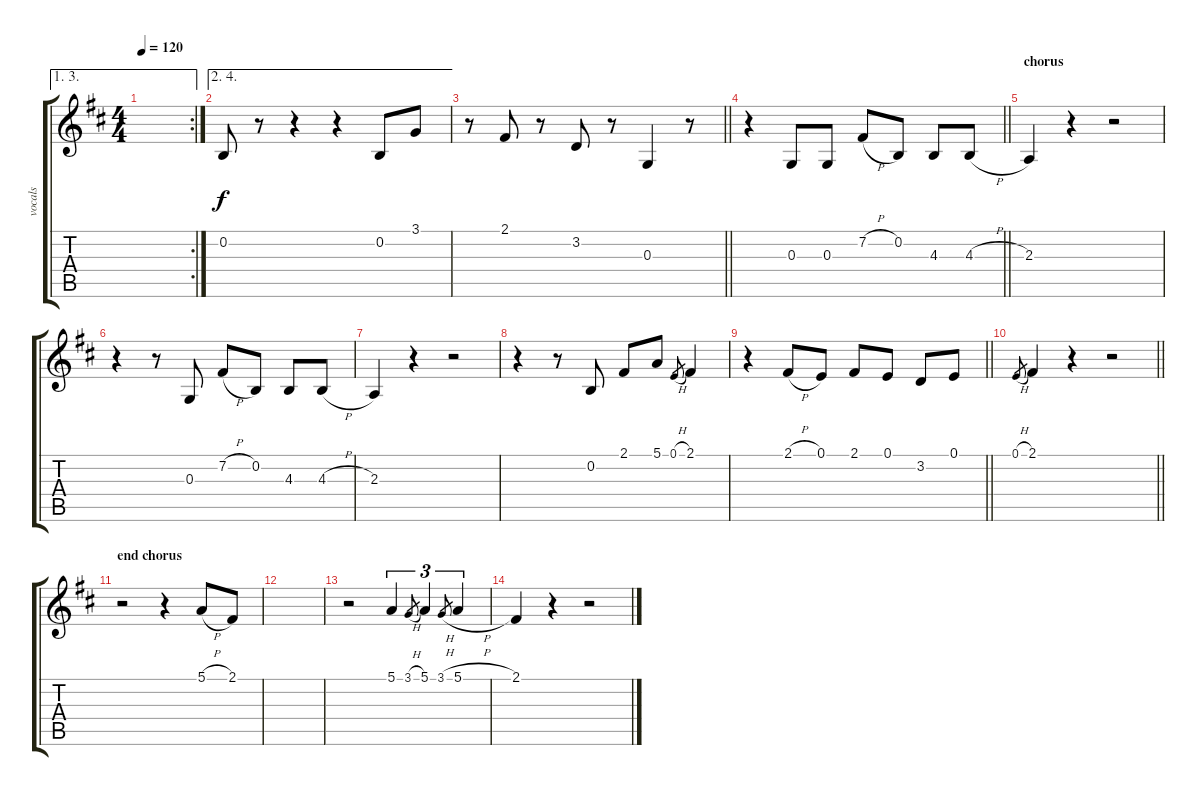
\track ("vocals" "vocals") {instrument lead2sawtooth}
\staff {score tabs}
\tuning (E4 B3 G3 D3 A2 E2) {hide}
\ae (1 3)
\rc 2
\ts (4 4)
\tempo 120
\clef g2
\ks d
|
\ae (2 4)
0.2{t}.8 r.8 r.4 r.4 0.2.8 3.1.8 |
\barLineRight lightlight
r.8 2.1.8 r.8 3.2.8 r.8 0.3.4 r.8 |
\section ("" "")
\barLineRight lightlight
r.4 0.3.8 0.3.8 7.2{h}.8 0.2.8 4.3.8 4.3{h}.8 |
\section ("" "chorus")
2.3.4 r.4 r.2 |
r.4 r.8 0.3.8 7.2{h}.8 0.2.8 4.3.8 4.3{h}.8 |
2.3.4 r.4 r.2 |
r.4 r.8 0.2.8 2.1.8 5.1.8 0.1{h}.8{gr} 2.1.4 |
\barLineRight lightlight
r.4 2.1{h}.8 0.1.8 2.1.8 0.1.8 3.2.8 0.1.8 |
\barLineRight lightlight
0.1{h}.8{gr} 2.1.4 r.4 r.2 |
\section ("" "end chorus")
r.2 r.4 5.1{h}.8 2.1.8 |
|
r.2 5.1.4{tu (3 2)} 3.1{h}.8{gr} 5.1.4{tu (3 2)} 3.1{h}.8{gr} 5.1{h}.4{tu (3 2)} |
2.1.4 r.4 r.2
